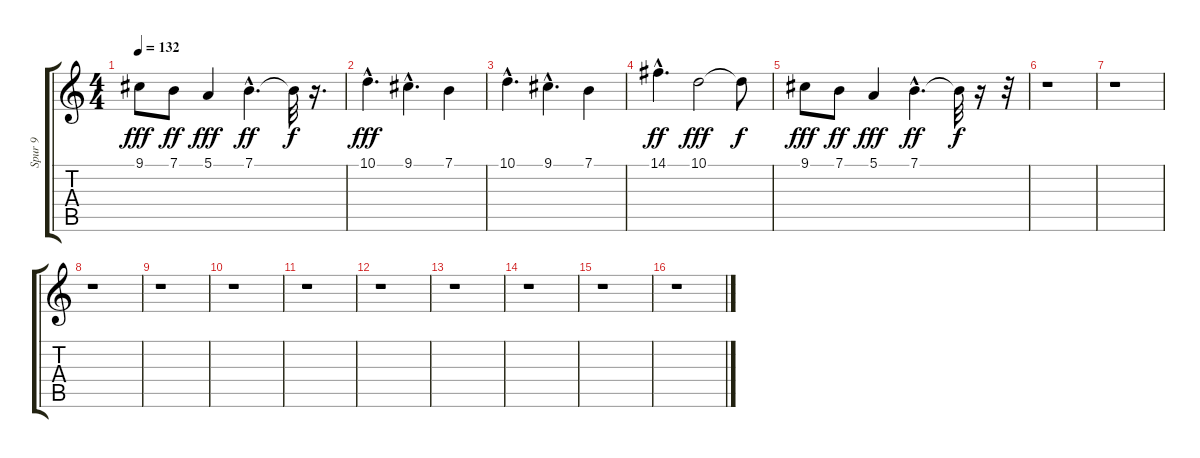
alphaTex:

\track ("Spur 9" "Spur 9") {instrument mutedtrumpet}
\staff {score tabs}
\tuning (E4 B3 G3 D3 A2 E2) {hide}
\ts (4 4)
\tempo 132
\clef g2
\ks c
9.1.8{dy fff} 7.1.8{dy ff} 5.1.4{dy fff} 7.1{hac}.4{d dy ff} 7.1{t}.32{dy f} r.16{d} |
10.1{hac}.4{d dy fff} 9.1{hac}.4{d} 7.1.4 |
10.1{hac}.4{d} 9.1{hac}.4{d} 7.1.4 |
14.1{hac}.4{d dy ff} 10.1.2{dy fff} 10.1{t}.8{dy f} |
9.1.8{dy fff} 7.1.8{dy ff} 5.1.4{dy fff} 7.1{hac}.4{d dy ff} 7.1{t}.32{dy f} r.16 r.32 |
r.1 |
r.1 |
r.1 |
r.1 |
r.1 |
r.1 |
r.1 |
r.1 |
r.1 |
r.1 |
r.1
